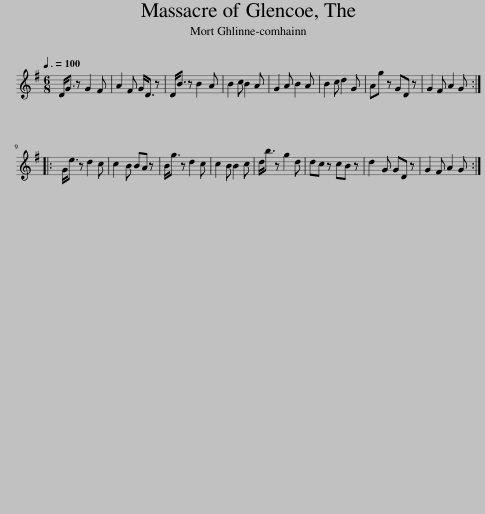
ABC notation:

X:1
L:1/8
Q:3/8=100
M:6/8
I:linebreak $
K:G
V:1 treble
V:1
 D<G z G2 F | A2 F G<D z | D<B z B2 A | B2 c B2 A | G2 A B2 A | %5
 B2 c d2 G | Ag z GD z | G2 F A2 G ::$ G<e z d2 c | c2 B BA z | %10
 B<g z d2 c | c2 B B2 c | d<b z g2 d | dc z cB z | d2 G GD z | %15
 G2 F A2 G :| %16
